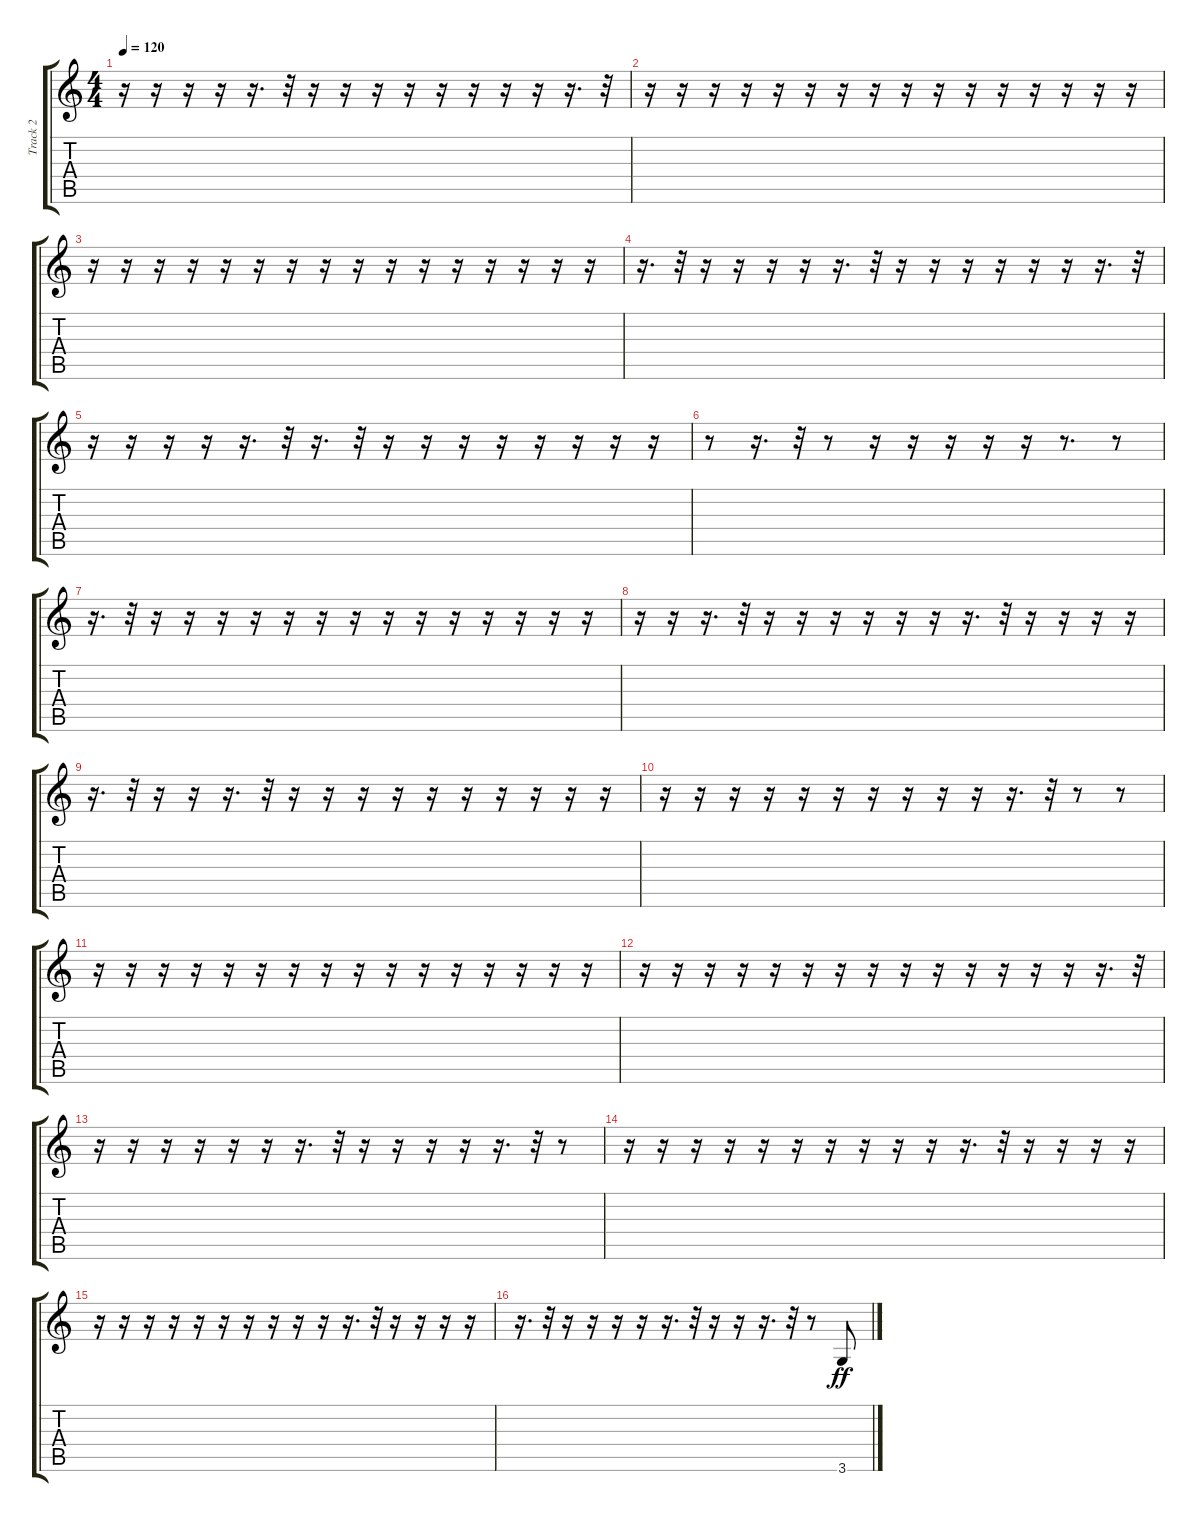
\track ("Track 2" "Track 2") {instrument electricbassfinger}
\staff {score tabs}
\tuning (E4 B3 G3 D3 A2 E2) {hide}
\ts (4 4)
\tempo 120
\clef g2
\ks c
r.16{dy ff} r.16 r.16 r.16 r.16{d} r.32 r.16 r.16 r.16 r.16 r.16 r.16 r.16 r.16 r.16{d} r.32 |
r.16 r.16 r.16 r.16 r.16 r.16 r.16 r.16 r.16 r.16 r.16 r.16 r.16 r.16 r.16 r.16 |
r.16 r.16 r.16 r.16 r.16 r.16 r.16 r.16 r.16 r.16 r.16 r.16 r.16 r.16 r.16 r.16 |
r.16{d} r.32 r.16 r.16 r.16 r.16 r.16{d} r.32 r.16 r.16 r.16 r.16 r.16 r.16 r.16{d} r.32 |
r.16 r.16 r.16 r.16 r.16{d} r.32 r.16{d} r.32 r.16 r.16 r.16 r.16 r.16 r.16 r.16 r.16 |
r.8 r.16{d} r.32 r.8 r.16 r.16 r.16 r.16 r.16 r.8{d} r.8 |
r.16{d} r.32 r.16 r.16 r.16 r.16 r.16 r.16 r.16 r.16 r.16 r.16 r.16 r.16 r.16 r.16 |
r.16 r.16 r.16{d} r.32 r.16 r.16 r.16 r.16 r.16 r.16 r.16{d} r.32 r.16 r.16 r.16 r.16 |
r.16{d} r.32 r.16 r.16 r.16{d} r.32 r.16 r.16 r.16 r.16 r.16 r.16 r.16 r.16 r.16 r.16 |
r.16 r.16 r.16 r.16 r.16 r.16 r.16 r.16 r.16 r.16 r.16{d} r.32 r.8 r.8 |
r.16 r.16 r.16 r.16 r.16 r.16 r.16 r.16 r.16 r.16 r.16 r.16 r.16 r.16 r.16 r.16 |
r.16 r.16 r.16 r.16 r.16 r.16 r.16 r.16 r.16 r.16 r.16 r.16 r.16 r.16 r.16{d} r.32 |
r.16 r.16 r.16 r.16 r.16 r.16 r.16{d} r.32 r.16 r.16 r.16 r.16 r.16{d} r.32 r.8 |
r.16 r.16 r.16 r.16 r.16 r.16 r.16 r.16 r.16 r.16 r.16{d} r.32 r.16 r.16 r.16 r.16 |
r.16 r.16 r.16 r.16 r.16 r.16 r.16 r.16 r.16 r.16 r.16{d} r.32 r.16 r.16 r.16 r.16 |
r.16{d} r.32 r.16 r.16 r.16 r.16 r.16{d} r.32 r.16 r.16 r.16{d} r.32 r.8 3.6.8
